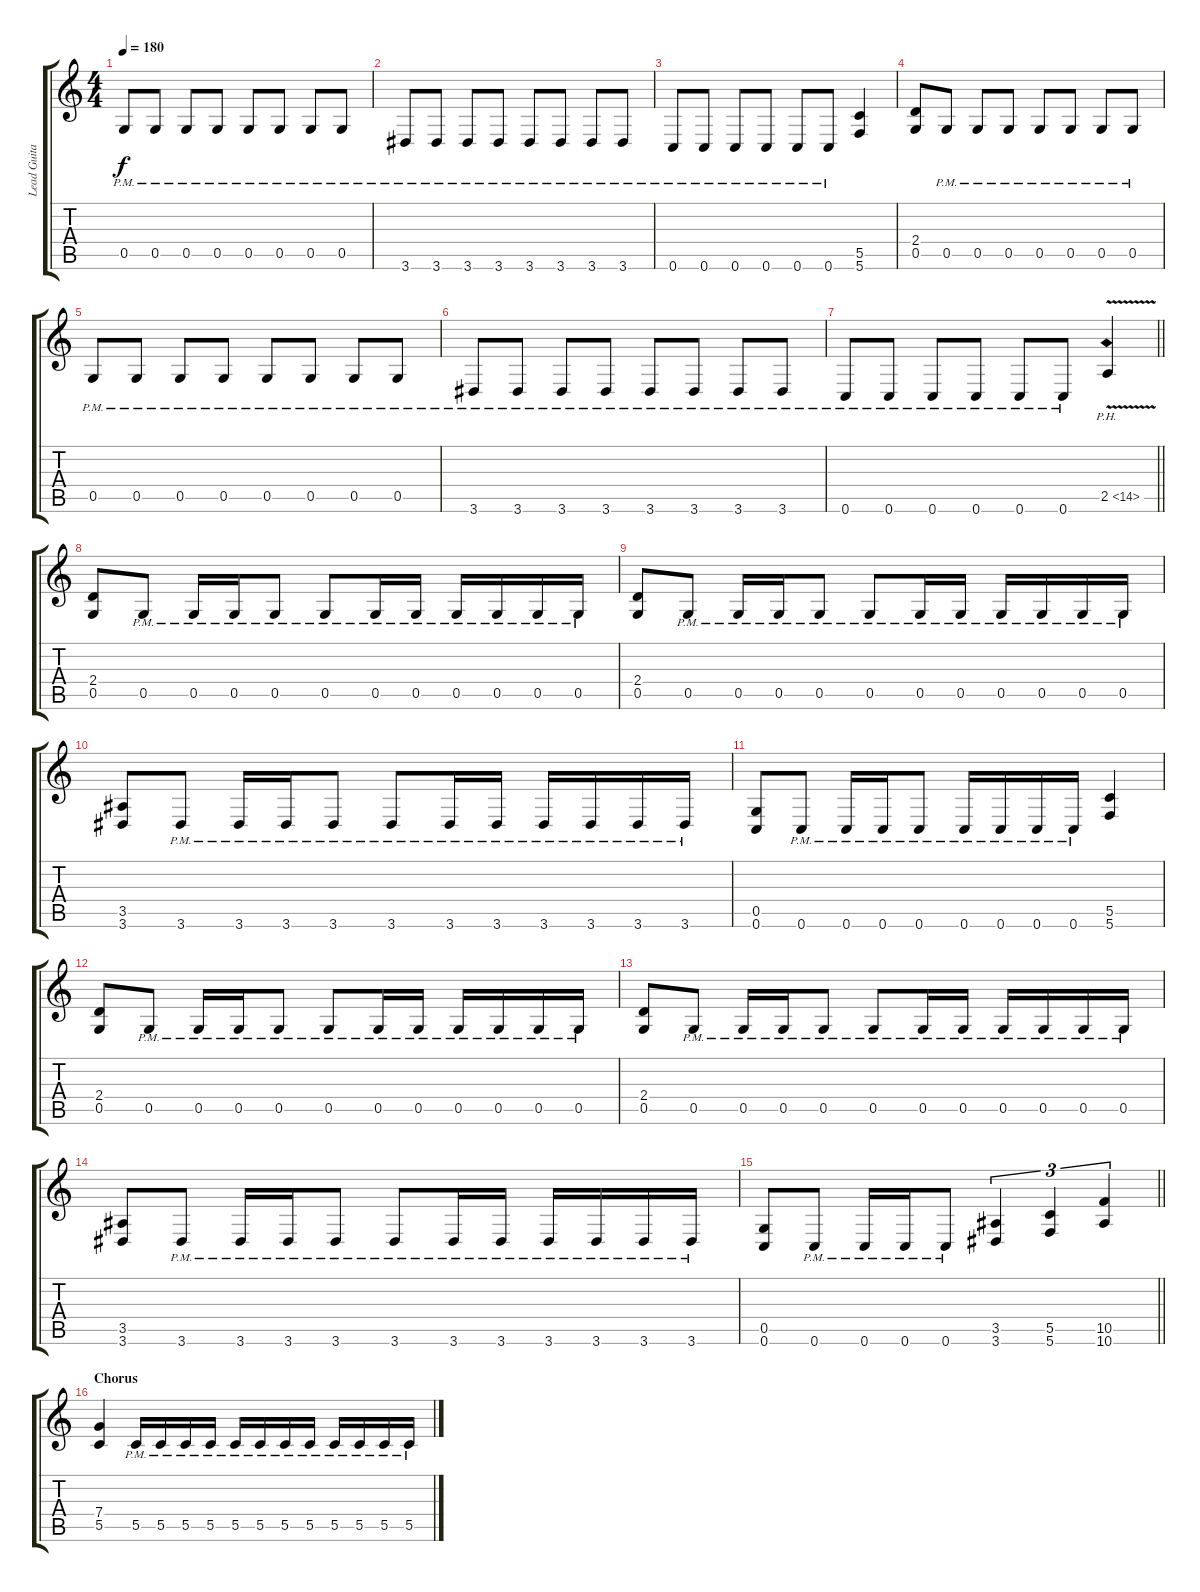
\track ("Lead Guitar" "Lead Guita") {instrument overdrivenguitar}
\staff {score tabs}
\tuning (D4 A3 F3 C3 G2 C2) {hide}
\ts (4 4)
\tempo 180
\clef g2
\ks c
0.5{pm}.8{dy f} 0.5{pm}.8 0.5{pm}.8 0.5{pm}.8 0.5{pm}.8 0.5{pm}.8 0.5{pm}.8 0.5{pm}.8 |
3.6{pm}.8 3.6{pm}.8 3.6{pm}.8 3.6{pm}.8 3.6{pm}.8 3.6{pm}.8 3.6{pm}.8 3.6{pm}.8 |
0.6{pm}.8 0.6{pm}.8 0.6{pm}.8 0.6{pm}.8 0.6{pm}.8 0.6{pm}.8 (5.5 5.6).4 |
(2.4 0.5).8 0.5{pm}.8 0.5{pm}.8 0.5{pm}.8 0.5{pm}.8 0.5{pm}.8 0.5{pm}.8 0.5{pm}.8 |
0.5{pm}.8 0.5{pm}.8 0.5{pm}.8 0.5{pm}.8 0.5{pm}.8 0.5{pm}.8 0.5{pm}.8 0.5{pm}.8 |
3.6{pm}.8 3.6{pm}.8 3.6{pm}.8 3.6{pm}.8 3.6{pm}.8 3.6{pm}.8 3.6{pm}.8 3.6{pm}.8 |
\barLineRight lightlight
0.6{pm}.8 0.6{pm}.8 0.6{pm}.8 0.6{pm}.8 0.6{pm}.8 0.6{pm}.8 2.5{ph 12 v}.4{instrument guitarharmonics} |
(2.4 0.5).8{instrument overdrivenguitar} 0.5{pm}.8 0.5{pm}.16 0.5{pm}.16 0.5{pm}.8 0.5{pm}.8 0.5{pm}.16 0.5{pm}.16 0.5{pm}.16 0.5{pm}.16 0.5{pm}.16 0.5{pm}.16 |
(2.4 0.5).8 0.5{pm}.8 0.5{pm}.16 0.5{pm}.16 0.5{pm}.8 0.5{pm}.8 0.5{pm}.16 0.5{pm}.16 0.5{pm}.16 0.5{pm}.16 0.5{pm}.16 0.5{pm}.16 |
(3.5 3.6).8 3.6{pm}.8 3.6{pm}.16 3.6{pm}.16 3.6{pm}.8 3.6{pm}.8 3.6{pm}.16 3.6{pm}.16 3.6{pm}.16 3.6{pm}.16 3.6{pm}.16 3.6{pm}.16 |
(0.5 0.6).8 0.6{pm}.8 0.6{pm}.16 0.6{pm}.16 0.6{pm}.8 0.6{pm}.16 0.6{pm}.16 0.6{pm}.16 0.6{pm}.16 (5.5 5.6).4 |
(2.4 0.5).8{instrument overdrivenguitar} 0.5{pm}.8 0.5{pm}.16 0.5{pm}.16 0.5{pm}.8 0.5{pm}.8 0.5{pm}.16 0.5{pm}.16 0.5{pm}.16 0.5{pm}.16 0.5{pm}.16 0.5{pm}.16 |
(2.4 0.5).8 0.5{pm}.8 0.5{pm}.16 0.5{pm}.16 0.5{pm}.8 0.5{pm}.8 0.5{pm}.16 0.5{pm}.16 0.5{pm}.16 0.5{pm}.16 0.5{pm}.16 0.5{pm}.16 |
(3.5 3.6).8 3.6{pm}.8 3.6{pm}.16 3.6{pm}.16 3.6{pm}.8 3.6{pm}.8 3.6{pm}.16 3.6{pm}.16 3.6{pm}.16 3.6{pm}.16 3.6{pm}.16 3.6{pm}.16 |
\barLineRight lightlight
(0.5 0.6).8 0.6{pm}.8 0.6{pm}.16 0.6{pm}.16 0.6{pm}.8 (3.5 3.6).4{tu (3 2)} (5.5 5.6).4{tu (3 2)} (10.5 10.6).4{tu (3 2)} |
\section ("" "Chorus")
(7.4 5.5).4 5.5{pm}.16 5.5{pm}.16 5.5{pm}.16 5.5{pm}.16 5.5{pm}.16 5.5{pm}.16 5.5{pm}.16 5.5{pm}.16 5.5{pm}.16 5.5{pm}.16 5.5{pm}.16 5.5{pm}.16
